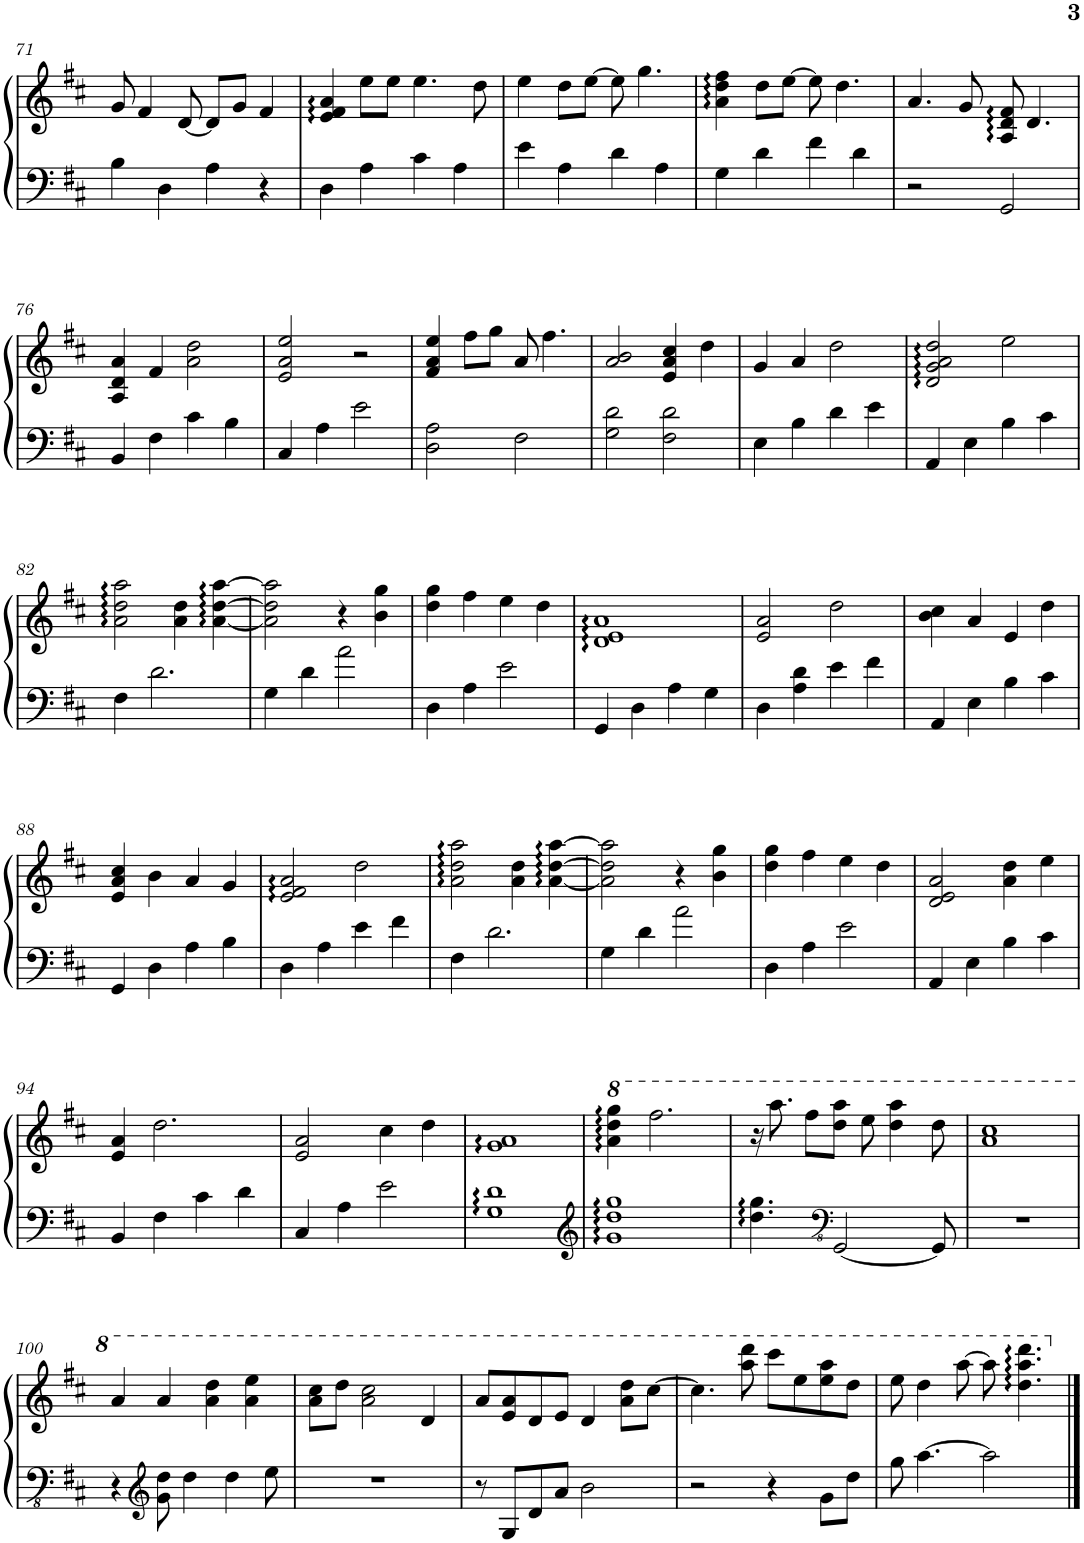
**kern	**kern
*part1	*part1
*staff2	*staff1
*I"钢琴, Piano Left	*
*I'Pno.	*
!!LO:PB:g=z
*clefF4	*clefG2
*k[f#c#]	*k[f#c#]
*M4/4	*M4/4
=71	=71
4B\	8g/
.	4f#/
4D\	.
.	[8d/
4A\	8d/L]
.	8g/J
4r	4f#/
=72	=72
4D\	4e/ 4f#/ 4a/
4A\	8ee\L
.	8ee\J
4c#\	4.ee\
4A\	.
.	8dd\
=73	=73
4e\	4ee\
4A\	8dd\L
.	[8ee\J
4d\	8ee\]
.	4.gg\
4A\	.
=74	=74
4G\	4a\ 4dd\ 4ff#\
4d\	8dd\L
.	[8ee\J
4f#\	8ee\]
.	4.dd\
4d\	.
=75	=75
2r	4.a/
.	8g/
2GG/	8A/ 8d/ 8f#/
.	4.d/
!!LO:LB:g=z
=76	=76
4BB/	4A/ 4d/ 4a/
4F#\	4f#/
4c#\	2a\ 2dd\
4B\	.
=77	=77
4C#/	2e/ 2a/ 2ee/
4A\	.
2e\	2r
=78	=78
2D\ 2A\	4f#/ 4a/ 4ee/
.	8ff#\L
.	8gg\J
2F#\	8a/
.	4.ff#\
=79	=79
2G\ 2d\	2a/ 2b/
2F#\ 2d\	4e/ 4a/ 4cc#/
.	4dd\
=80	=80
4E\	4g/
4B\	4a/
4d\	2dd\
4e\	.
=81	=81
4AA/	2d/ 2g/ 2a/ 2dd/
4E\	.
4B\	2ee\
4c#\	.
!!LO:LB:g=z
=82	=82
4F#\	2a\ 2dd\ 2aa\
2.d\	.
.	4a\ 4dd\
.	[4a\ [4dd\ [4aa\
=83	=83
4G\	2a\] 2dd\] 2aa\]
4d\	.
2a\	4r
.	4b\ 4gg\
=84	=84
4D\	4dd\ 4gg\
4A\	4ff#\
2e\	4ee\
.	4dd\
=85	=85
4GG/	1d 1e 1a
4D\	.
4A\	.
4G\	.
=86	=86
4D\	2e/ 2a/
4A\ 4d\	.
4e\	2dd\
4f#\	.
=87	=87
4AA/	4b\ 4cc#\
4E\	4a/
4B\	4e/
4c#\	4dd\
!!LO:LB:g=z
=88	=88
4GG/	4e/ 4a/ 4cc#/
4D\	4b\
4A\	4a/
4B\	4g/
=89	=89
4D\	2e/ 2f#/ 2a/
4A\	.
4e\	2dd\
4f#\	.
=90	=90
4F#\	2a\ 2dd\ 2aa\
2.d\	.
.	4a\ 4dd\
.	[4a\ [4dd\ [4aa\
=91	=91
4G\	2a\] 2dd\] 2aa\]
4d\	.
2a\	4r
.	4b\ 4gg\
=92	=92
4D\	4dd\ 4gg\
4A\	4ff#\
2e\	4ee\
.	4dd\
=93	=93
4AA/	2d/ 2e/ 2a/
4E\	.
4B\	4a\ 4dd\
4c#\	4ee\
!!LO:LB:g=z
=94	=94
4BB/	4e/ 4a/
4F#\	2.dd\
4c#\	.
4d\	.
=95	=95
4C#/	2e/ 2a/
4A\	.
2e\	4cc#\
.	4dd\
=96	=96
1G 1d	1g 1a
=97	=97
*clefG2	*
*	*8va
1g 1dd 1gg	4aa\ 4ddd\ 4ggg\
.	2.fff#\
=98	=98
4.dd\ 4.gg\	16r
.	8.aaa\
.	8fff#\L
*clefFv4	*
[2GGG/	8ddd\ 8aaa\J
.	8eee\
.	4ddd\ 4aaa\
8GGG/]	8ddd\
=99	=99
1r	1aa 1ccc#
!!LO:LB:g=z
=100	=100
4r	4aa/
*clefG2	*
8g\ 8dd\	4aa/
4dd\	.
.	4aa\ 4ddd\
4dd\	.
.	4aa\ 4eee\
8ee\	.
=101	=101
1r	8aa\ 8ccc#\L
.	8ddd\J
.	2aa\ 2ccc#\
.	4dd/
=102	=102
8r	8aa/L
8G/L	8ee/ 8aa/
8d/	8dd/
8a/J	8ee/J
2b\	4dd/
.	8aa\ 8ddd\L
.	[8ccc#\J
=103	=103
2r	4.ccc#\]
.	8aaa\ 8dddd\
4r	8cccc#\L
.	8eee\
8g\L	8eee\ 8aaa\
8dd\J	8ddd\J
=104	=104
8gg\	8eee\
[4.aa\	4ddd\
.	[8aaa\
2aa\]	8aaa\]
.	4.ddd\ 4.aaa\ 4.dddd\
*	*X8va
==	==
*-	*-
